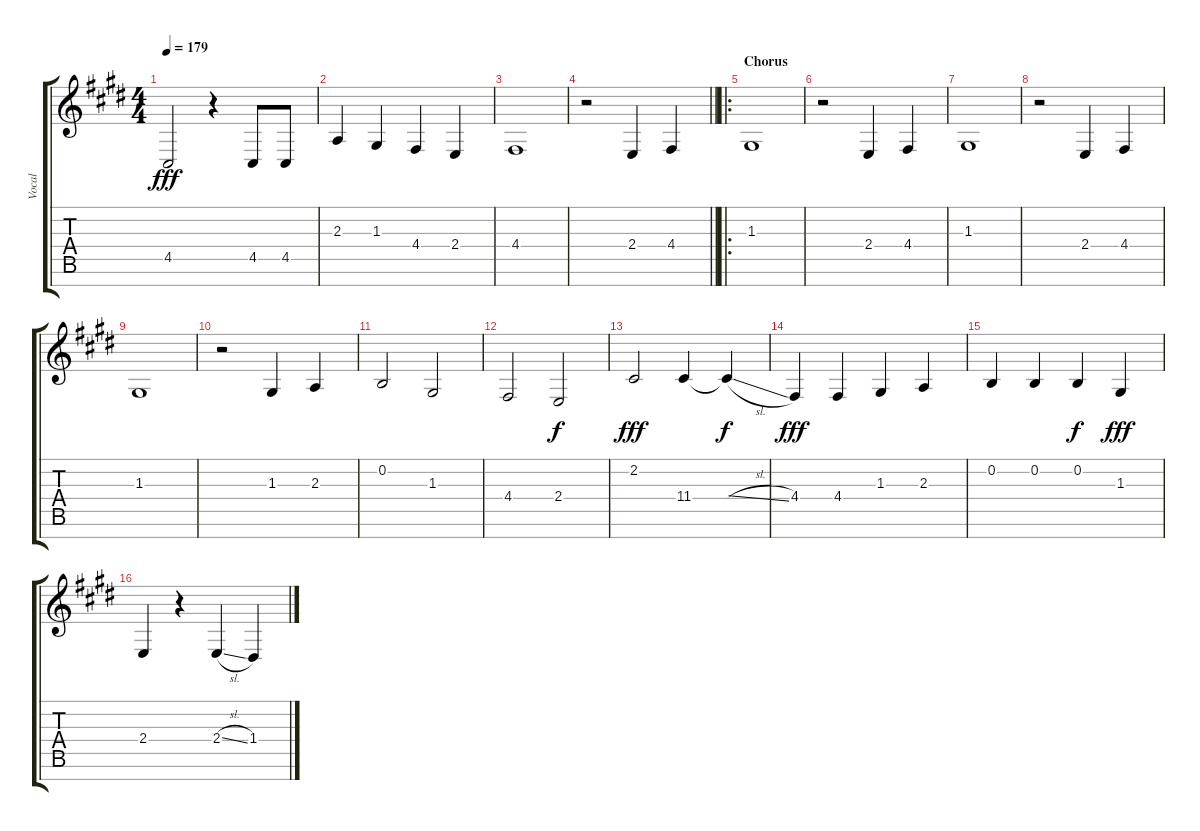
\track ("Vocal" "Vocal") {instrument clarinet}
\staff {score tabs}
\tuning (E4 B3 G3 D3 A2 E2 B1) {hide}
\ts (4 4)
\tempo 179
\clef g2
\ks e
4.5.2{dy fff} r.4 4.5.8 4.5.8 |
2.3.4 1.3.4 4.4.4 2.4.4 |
4.4.1 |
\barLineRight lightlight
r.2 2.4.4 4.4.4 |
\ro
\section ("" "Chorus")
1.3.1 |
r.2 2.4.4 4.4.4 |
1.3.1 |
r.2 2.4.4 4.4.4 |
1.3.1 |
r.2 1.3.4 2.3.4 |
0.2.2 1.3.2 |
4.4.2 2.4.2{dy f} |
2.2.2{dy fff} 11.4.4 11.4{sl t}.4{dy f} |
4.4.4{dy fff} 4.4.4 1.3.4 2.3.4 |
0.2.4 0.2.4 0.2.4{dy f} 1.3.4{dy fff} |
2.4.4 r.4 2.4{sl}.4 1.4.4
